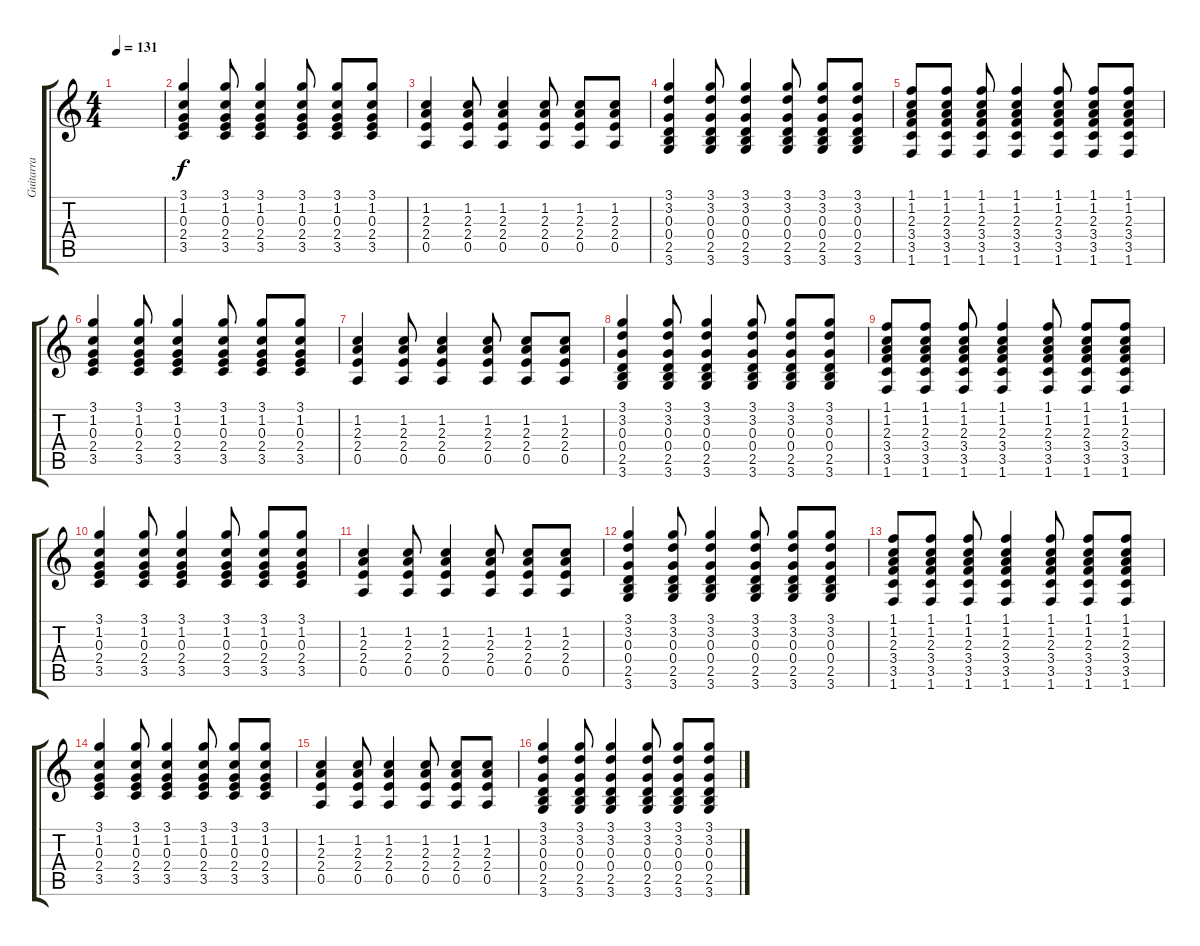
\track ("Guitarra" "Guitarra") {instrument acousticguitarsteel}
\staff {score tabs}
\tuning (E4 B3 G3 D3 A2 E2) {hide}
\ts (4 4)
\tempo 131
\clef g2
\ks c
|
(3.1 1.2 0.3 2.4 3.5).4 (3.1 1.2 0.3 2.4 3.5).8 (3.1 1.2 0.3 2.4 3.5).4 (3.1 1.2 0.3 2.4 3.5).8 (3.1 1.2 0.3 2.4 3.5).8 (3.1 1.2 0.3 2.4 3.5).8 |
(1.2 2.3 2.4 0.5).4 (1.2 2.3 2.4 0.5).8 (1.2 2.3 2.4 0.5).4 (1.2 2.3 2.4 0.5).8 (1.2 2.3 2.4 0.5).8 (1.2 2.3 2.4 0.5).8 |
(3.1 3.2 0.3 0.4 2.5 3.6).4 (3.1 3.2 0.3 0.4 2.5 3.6).8 (3.1 3.2 0.3 0.4 2.5 3.6).4 (3.1 3.2 0.3 0.4 2.5 3.6).8 (3.1 3.2 0.3 0.4 2.5 3.6).8 (3.1 3.2 0.3 0.4 2.5 3.6).8 |
(1.1 1.2 2.3 3.4 3.5 1.6).8 (1.1 1.2 2.3 3.4 3.5 1.6).8 (1.1 1.2 2.3 3.4 3.5 1.6).8 (1.1 1.2 2.3 3.4 3.5 1.6).4 (1.1 1.2 2.3 3.4 3.5 1.6).8 (1.1 1.2 2.3 3.4 3.5 1.6).8 (1.1 1.2 2.3 3.4 3.5 1.6).8 |
(3.1 1.2 0.3 2.4 3.5).4 (3.1 1.2 0.3 2.4 3.5).8 (3.1 1.2 0.3 2.4 3.5).4 (3.1 1.2 0.3 2.4 3.5).8 (3.1 1.2 0.3 2.4 3.5).8 (3.1 1.2 0.3 2.4 3.5).8 |
(1.2 2.3 2.4 0.5).4 (1.2 2.3 2.4 0.5).8 (1.2 2.3 2.4 0.5).4 (1.2 2.3 2.4 0.5).8 (1.2 2.3 2.4 0.5).8 (1.2 2.3 2.4 0.5).8 |
(3.1 3.2 0.3 0.4 2.5 3.6).4 (3.1 3.2 0.3 0.4 2.5 3.6).8 (3.1 3.2 0.3 0.4 2.5 3.6).4 (3.1 3.2 0.3 0.4 2.5 3.6).8 (3.1 3.2 0.3 0.4 2.5 3.6).8 (3.1 3.2 0.3 0.4 2.5 3.6).8 |
(1.1 1.2 2.3 3.4 3.5 1.6).8 (1.1 1.2 2.3 3.4 3.5 1.6).8 (1.1 1.2 2.3 3.4 3.5 1.6).8 (1.1 1.2 2.3 3.4 3.5 1.6).4 (1.1 1.2 2.3 3.4 3.5 1.6).8 (1.1 1.2 2.3 3.4 3.5 1.6).8 (1.1 1.2 2.3 3.4 3.5 1.6).8 |
(3.1 1.2 0.3 2.4 3.5).4 (3.1 1.2 0.3 2.4 3.5).8 (3.1 1.2 0.3 2.4 3.5).4 (3.1 1.2 0.3 2.4 3.5).8 (3.1 1.2 0.3 2.4 3.5).8 (3.1 1.2 0.3 2.4 3.5).8 |
(1.2 2.3 2.4 0.5).4 (1.2 2.3 2.4 0.5).8 (1.2 2.3 2.4 0.5).4 (1.2 2.3 2.4 0.5).8 (1.2 2.3 2.4 0.5).8 (1.2 2.3 2.4 0.5).8 |
(3.1 3.2 0.3 0.4 2.5 3.6).4 (3.1 3.2 0.3 0.4 2.5 3.6).8 (3.1 3.2 0.3 0.4 2.5 3.6).4 (3.1 3.2 0.3 0.4 2.5 3.6).8 (3.1 3.2 0.3 0.4 2.5 3.6).8 (3.1 3.2 0.3 0.4 2.5 3.6).8 |
(1.1 1.2 2.3 3.4 3.5 1.6).8 (1.1 1.2 2.3 3.4 3.5 1.6).8 (1.1 1.2 2.3 3.4 3.5 1.6).8 (1.1 1.2 2.3 3.4 3.5 1.6).4 (1.1 1.2 2.3 3.4 3.5 1.6).8 (1.1 1.2 2.3 3.4 3.5 1.6).8 (1.1 1.2 2.3 3.4 3.5 1.6).8 |
(3.1 1.2 0.3 2.4 3.5).4 (3.1 1.2 0.3 2.4 3.5).8 (3.1 1.2 0.3 2.4 3.5).4 (3.1 1.2 0.3 2.4 3.5).8 (3.1 1.2 0.3 2.4 3.5).8 (3.1 1.2 0.3 2.4 3.5).8 |
(1.2 2.3 2.4 0.5).4 (1.2 2.3 2.4 0.5).8 (1.2 2.3 2.4 0.5).4 (1.2 2.3 2.4 0.5).8 (1.2 2.3 2.4 0.5).8 (1.2 2.3 2.4 0.5).8 |
(3.1 3.2 0.3 0.4 2.5 3.6).4 (3.1 3.2 0.3 0.4 2.5 3.6).8 (3.1 3.2 0.3 0.4 2.5 3.6).4 (3.1 3.2 0.3 0.4 2.5 3.6).8 (3.1 3.2 0.3 0.4 2.5 3.6).8 (3.1 3.2 0.3 0.4 2.5 3.6).8
